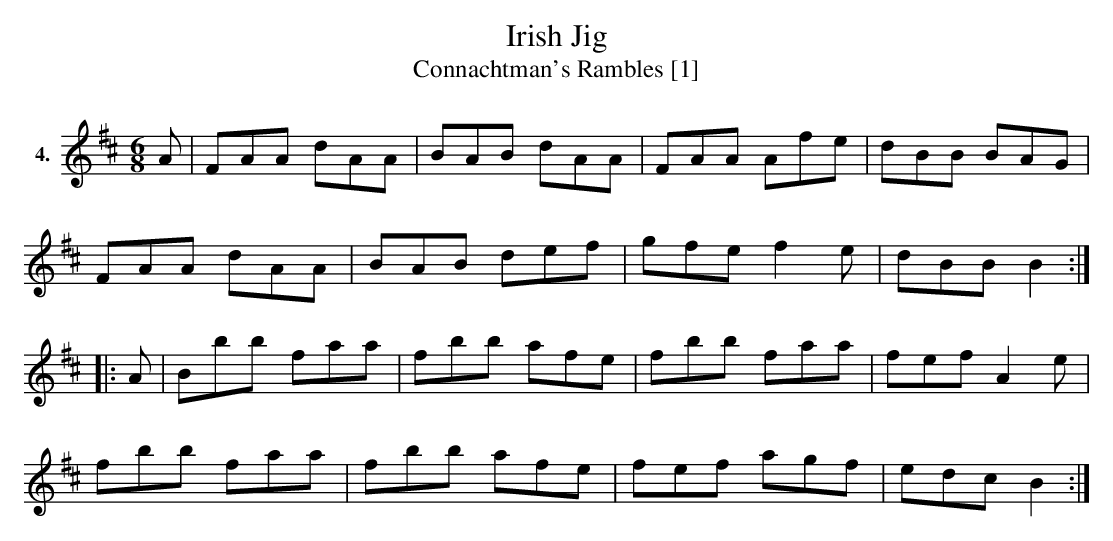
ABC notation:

X:1
T:Irish Jig
T:Connachtman's Rambles [1]
M:6/8
L:1/8
K:D
V:1 clef=treble name="4."
[V:1] A|FAA dAA|BAB dAA|FAA Afe|dBB BAG|
FAA dAA|BAB def|gfe f2e|dBB B2:|
|:A|Bbb faa|fbb afe|fbb faa|fef A2e|
fbb faa|fbb afe|fef agf|edc B2:|]
